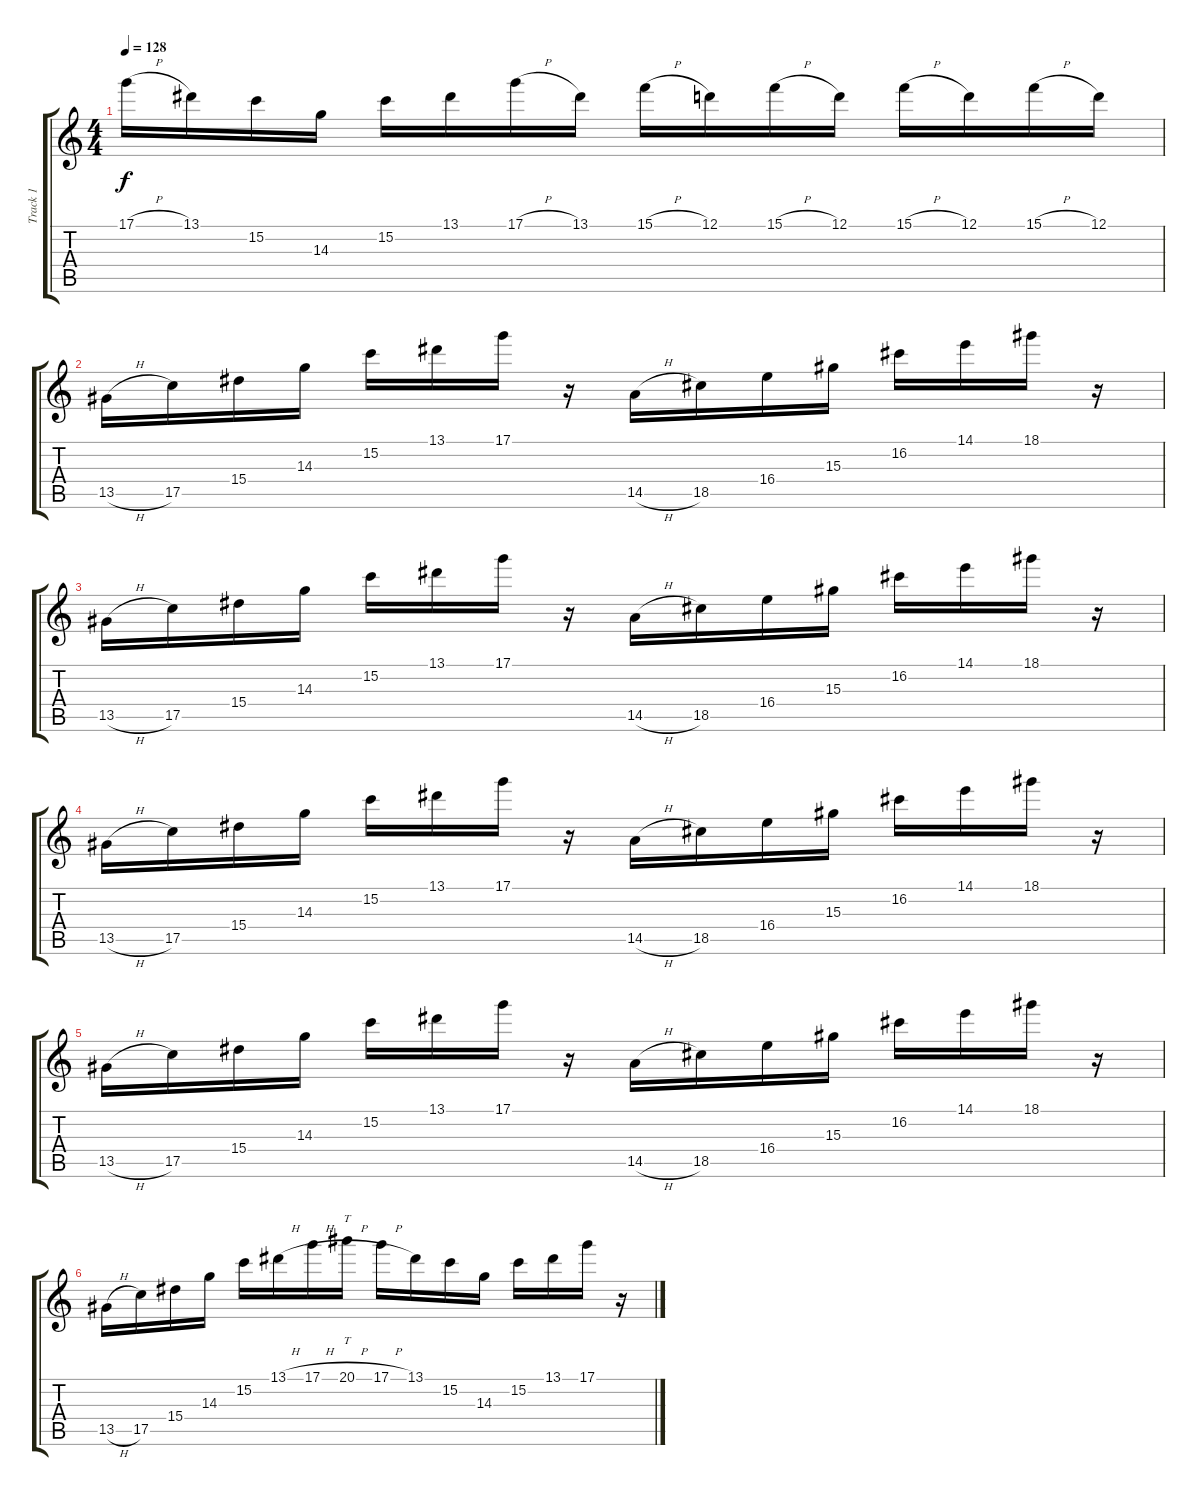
\track ("Track 1" "Track 1") {instrument distortionguitar}
\staff {score tabs}
\tuning (D4 A3 F3 C3 G2 C2) {hide}
\ts (4 4)
\tempo 128
\clef g2
\ks c
17.1{h}.16{dy f} 13.1.16 15.2.16 14.3.16 15.2.16 13.1.16 17.1{h}.16 13.1.16 15.1{h}.16 12.1.16 15.1{h}.16 12.1.16 15.1{h}.16 12.1.16 15.1{h}.16 12.1.16 |
13.5{h}.16 17.5.16 15.4.16 14.3.16 15.2.16 13.1.16 17.1.16 r.16 14.5{h}.16 18.5.16 16.4.16 15.3.16 16.2.16 14.1.16 18.1.16 r.16 |
13.5{h}.16 17.5.16 15.4.16 14.3.16 15.2.16 13.1.16 17.1.16 r.16 14.5{h}.16 18.5.16 16.4.16 15.3.16 16.2.16 14.1.16 18.1.16 r.16 |
13.5{h}.16 17.5.16 15.4.16 14.3.16 15.2.16 13.1.16 17.1.16 r.16 14.5{h}.16 18.5.16 16.4.16 15.3.16 16.2.16 14.1.16 18.1.16 r.16 |
13.5{h}.16 17.5.16 15.4.16 14.3.16 15.2.16 13.1.16 17.1.16 r.16 14.5{h}.16 18.5.16 16.4.16 15.3.16 16.2.16 14.1.16 18.1.16 r.16 |
13.5{h}.16 17.5.16 15.4.16 14.3.16 15.2.16 13.1{h}.16 17.1{h}.16 20.1{h}.16{tt} 17.1{h}.16 13.1.16 15.2.16 14.3.16 15.2.16 13.1.16 17.1.16 r.16
